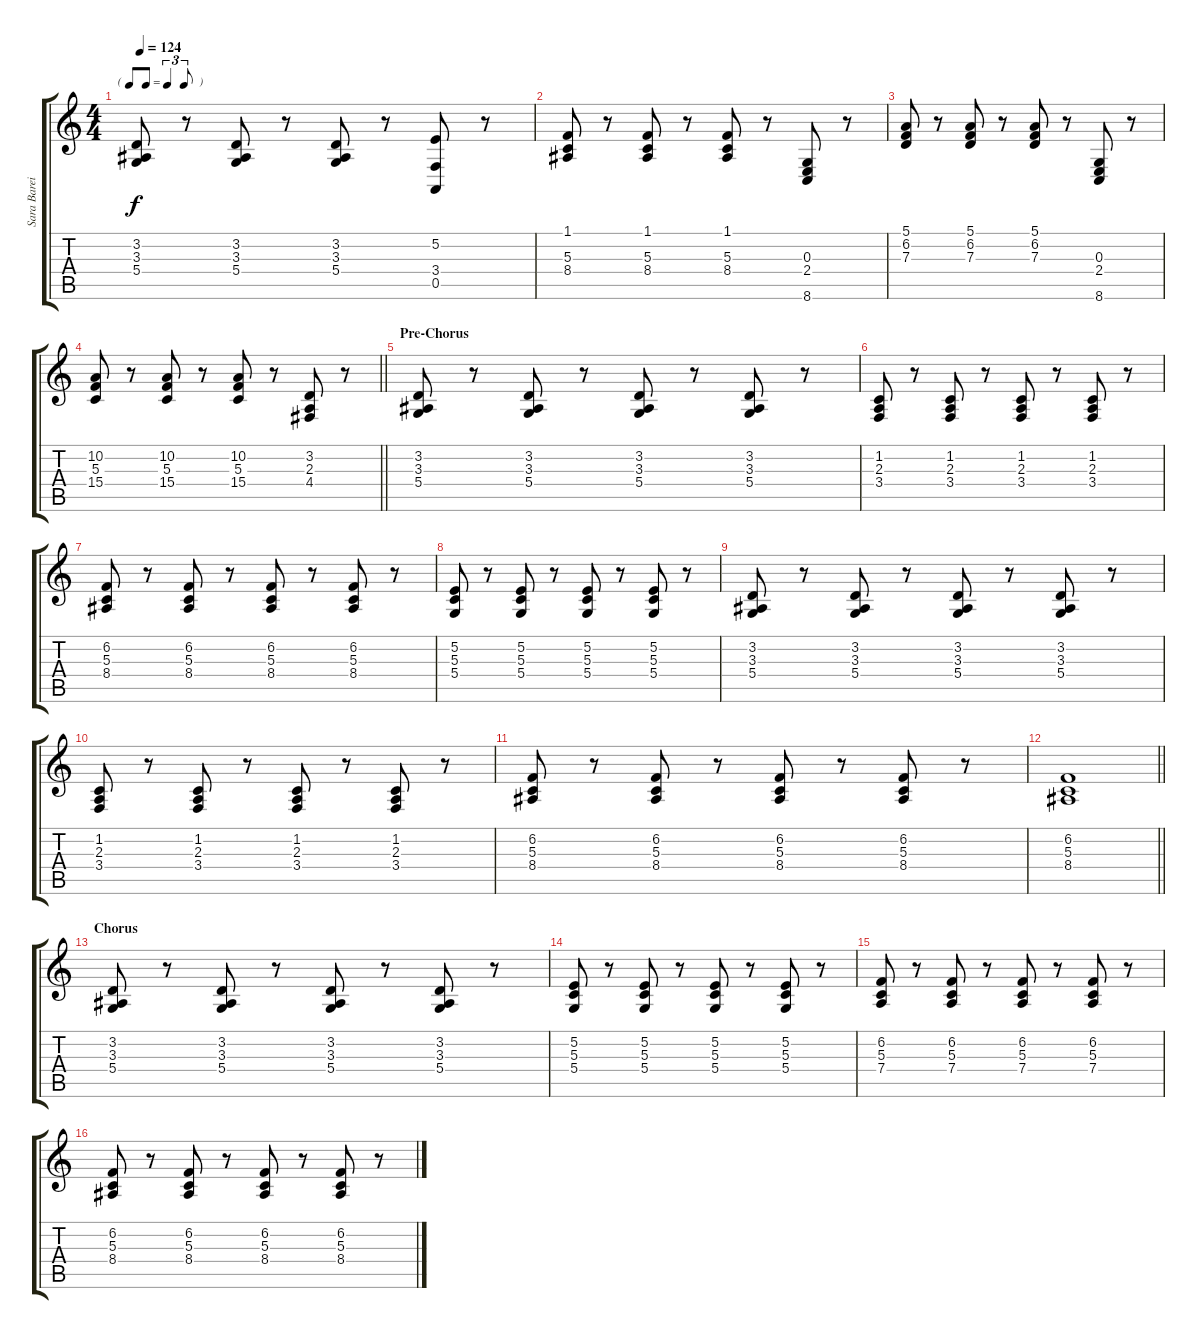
\track ("Sara Bareilles - Piano (RH)" "Sara Barei") {instrument acousticgrandpiano}
\staff {score tabs}
\tuning (E4 B3 G3 D3 A2 E2) {hide}
\ts (4 4)
\tf triplet8th
\tempo 124
\clef g2
\ks c
(3.2 3.3 5.4).8{dy f} r.8 (3.2 3.3 5.4).8 r.8 (3.2 3.3 5.4).8 r.8 (5.2 3.4 0.5).8 r.8 |
(1.1 5.3 8.4).8 r.8 (1.1 5.3 8.4).8 r.8 (1.1 5.3 8.4).8 r.8 (0.3 2.4 8.6).8 r.8 |
(5.1 6.2 7.3).8 r.8 (5.1 6.2 7.3).8 r.8 (5.1 6.2 7.3).8 r.8 (0.3 2.4 8.6).8 r.8 |
\barLineRight lightlight
(10.2 5.3 15.4).8 r.8 (10.2 5.3 15.4).8 r.8 (10.2 5.3 15.4).8 r.8 (3.2 2.3 4.4).8 r.8 |
\section ("" "Pre-Chorus")
(3.2 3.3 5.4).8 r.8 (3.2 3.3 5.4).8 r.8 (3.2 3.3 5.4).8 r.8 (3.2 3.3 5.4).8 r.8 |
(1.2 2.3 3.4).8 r.8 (1.2 2.3 3.4).8 r.8 (1.2 2.3 3.4).8 r.8 (1.2 2.3 3.4).8 r.8 |
(6.2 5.3 8.4).8 r.8 (6.2 5.3 8.4).8 r.8 (6.2 5.3 8.4).8 r.8 (6.2 5.3 8.4).8 r.8 |
(5.2 5.3 5.4).8 r.8 (5.2 5.3 5.4).8 r.8 (5.2 5.3 5.4).8 r.8 (5.2 5.3 5.4).8 r.8 |
(3.2 3.3 5.4).8 r.8 (3.2 3.3 5.4).8 r.8 (3.2 3.3 5.4).8 r.8 (3.2 3.3 5.4).8 r.8 |
(1.2 2.3 3.4).8 r.8 (1.2 2.3 3.4).8 r.8 (1.2 2.3 3.4).8 r.8 (1.2 2.3 3.4).8 r.8 |
(6.2 5.3 8.4).8 r.8 (6.2 5.3 8.4).8 r.8 (6.2 5.3 8.4).8 r.8 (6.2 5.3 8.4).8 r.8 |
\barLineRight lightlight
(6.2 5.3 8.4).1 |
\section ("" "Chorus")
(3.2 3.3 5.4).8 r.8 (3.2 3.3 5.4).8 r.8 (3.2 3.3 5.4).8 r.8 (3.2 3.3 5.4).8 r.8 |
(5.2 5.3 5.4).8 r.8 (5.2 5.3 5.4).8 r.8 (5.2 5.3 5.4).8 r.8 (5.2 5.3 5.4).8 r.8 |
(6.2 5.3 7.4).8 r.8 (6.2 5.3 7.4).8 r.8 (6.2 5.3 7.4).8 r.8 (6.2 5.3 7.4).8 r.8 |
(6.2 5.3 8.4).8 r.8 (6.2 5.3 8.4).8 r.8 (6.2 5.3 8.4).8 r.8 (6.2 5.3 8.4).8 r.8
